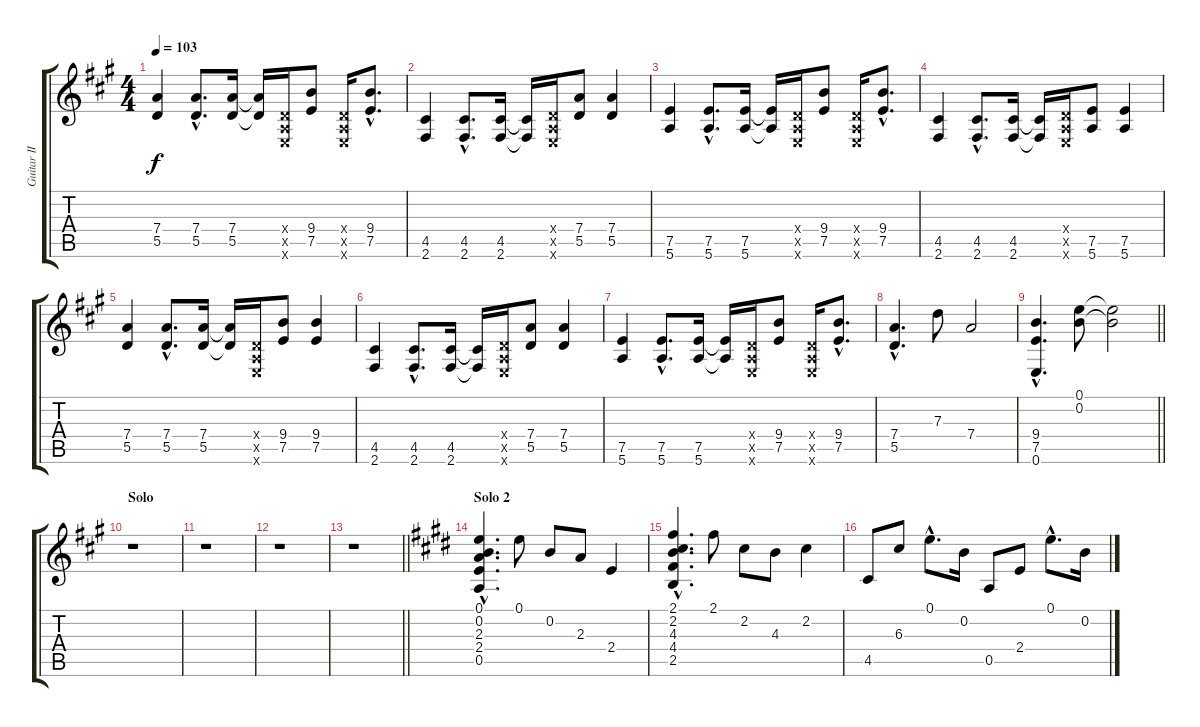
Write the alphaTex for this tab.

\track ("Guitar II" "Guitar II") {instrument distortionguitar}
\staff {score tabs}
\tuning (E4 B3 G3 D3 A2 E2) {hide}
\ts (4 4)
\tempo 103
\clef g2
\ks f#minor
(7.4 5.5).4{dy f} (7.4{hac} 5.5{hac}).8{d} (7.4 5.5).16 (7.4{t} 5.5{t}).16 (0.4{x} 0.5{x} 0.6{x}).16 (9.4 7.5).8 (0.4{x} 0.5{x} 0.6{x}).16 (9.4{hac} 7.5{hac}).8{d} |
(4.5 2.6).4 (4.5{hac} 2.6{hac}).8{d} (4.5 2.6).16 (4.5{t} 2.6{t}).16 (0.4{x} 0.5{x} 0.6{x}).16 (7.4 5.5).8 (7.4 5.5).4 |
(7.5 5.6).4 (7.5{hac} 5.6{hac}).8{d} (7.5 5.6).16 (7.5{t} 5.6{t}).16 (0.4{x} 0.5{x} 0.6{x}).16 (9.4 7.5).8 (0.4{x} 0.5{x} 0.6{x}).16 (9.4{hac} 7.5{hac}).8{d} |
(4.5 2.6).4 (4.5{hac} 2.6{hac}).8{d} (4.5 2.6).16 (4.5{t} 2.6{t}).16 (0.4{x} 0.5{x} 0.6{x}).16 (7.5 5.6).8 (7.5 5.6).4 |
(7.4 5.5).4 (7.4{hac} 5.5{hac}).8{d} (7.4 5.5).16 (7.4{t} 5.5{t}).16 (0.4{x} 0.5{x} 0.6{x}).16 (9.4 7.5).8 (9.4 7.5).4 |
(4.5 2.6).4 (4.5{hac} 2.6{hac}).8{d} (4.5 2.6).16 (4.5{t} 2.6{t}).16 (0.4{x} 0.5{x} 0.6{x}).16 (7.4 5.5).8 (7.4 5.5).4 |
(7.5 5.6).4 (7.5{hac} 5.6{hac}).8{d} (7.5 5.6).16 (7.5{t} 5.6{t}).16 (0.4{x} 0.5{x} 0.6{x}).16 (9.4 7.5).8 (0.4{x} 0.5{x} 0.6{x}).16 (9.4{hac} 7.5{hac}).8{d} |
(7.4{hac} 5.5{hac}).4{d} 7.3.8 7.4.2 |
\barLineRight lightlight
(9.4{hac} 7.5{hac} 0.6{hac}).4{d} (0.1 0.2).8 (0.1{t} 0.2{t}).2 |
\section ("" "Solo")
r.1 |
r.1 |
r.1 |
\barLineRight lightlight
r.1 |
\section ("" "Solo 2")
\ks c#minor
(0.1{hac} 0.2{hac} 2.3{hac} 2.4{hac} 0.5{hac}).4{d} 0.1.8 0.2.8 2.3.8 2.4.4 |
(2.1{hac} 2.2{hac} 4.3{hac} 4.4{hac} 2.5{hac}).4{d} 2.1.8 2.2.8 4.3.8 2.2.4 |
4.5.8 6.3.8 0.1{hac}.8{d} 0.2.16 0.5.8 2.4.8 0.1{hac}.8{d} 0.2.16
